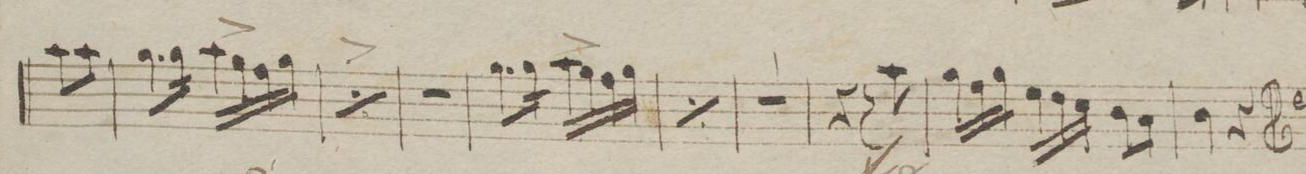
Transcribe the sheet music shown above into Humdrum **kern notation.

**kern	**dynam
*I"Clarinetto 2do. in B.	*
*clefG2	*
*k[b-]	*
*M2/4	*
8gg\L	.
8gg\J	.
=200	=200
8.ff\L	.
16ff\Jk	.
16gg\LL	.
16ff\^	.
16ee\	.
16ff\JJ	.
=201	=201
*rep	*
8.ff\L	.
16ff\Jk	.
16gg\LL	.
16ff\^	.
16ee\	.
16ff\JJ	.
*Xrep	*
=202	=202
2r	.
=203	=203
8.ff\L	.
16ff\Jk	.
16gg\LL	.
16ff\^	.
16ee\	.
16ff\JJ	.
=204	=204
*rep	*
8.ff\L	.
16ff\Jk	.
16gg\LL	.
16ff\^	.
16ee\	.
16ff\JJ	.
*Xrep	*
=205	=205
2r	.
=206	=206
4r	.
8r	.
8gg\	f
=207	=207
24ff\LL	.
24ee\	.
24ff\JJ	.
24dd\LL	.
24cc\	.
24b-\JJ	.
8a\L	.
8g\J	.
=208	=208
4a\	.
4r	.
==	==
*-	*-
